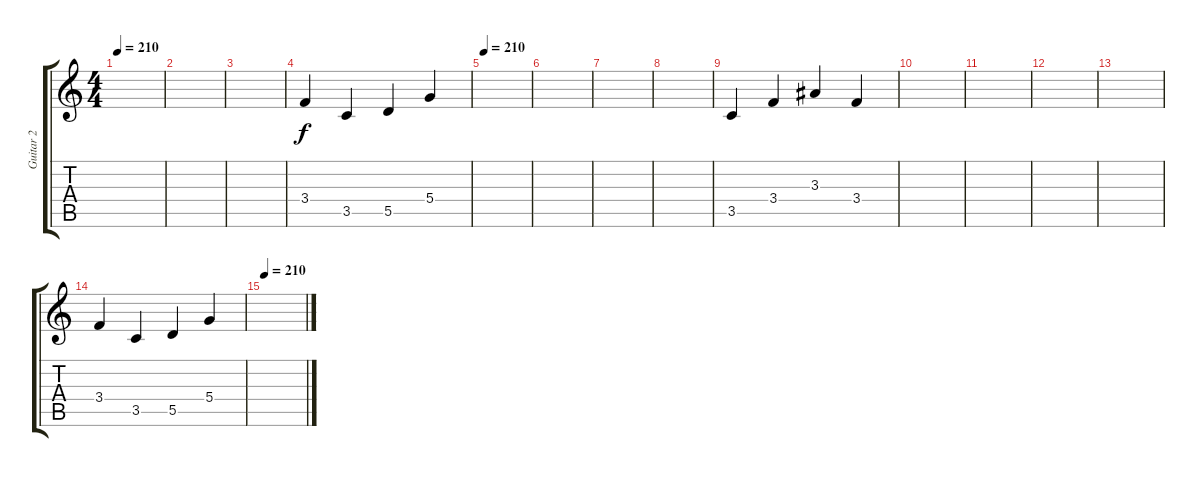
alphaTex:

\track ("Guitar 2" "Guitar 2") {instrument distortionguitar}
\staff {score tabs}
\tuning (E4 B3 G3 D3 A2 E2) {hide}
\ts (4 4)
\tempo 210
\clef g2
\ks c
|
|
|
3.4.4 3.5.4 5.5.4 5.4.4 |
\tempo 210
|
|
|
|
3.5.4 3.4.4 3.3.4 3.4.4 |
|
|
|
|
3.4.4 3.5.4 5.5.4 5.4.4 |
\tempo 210
